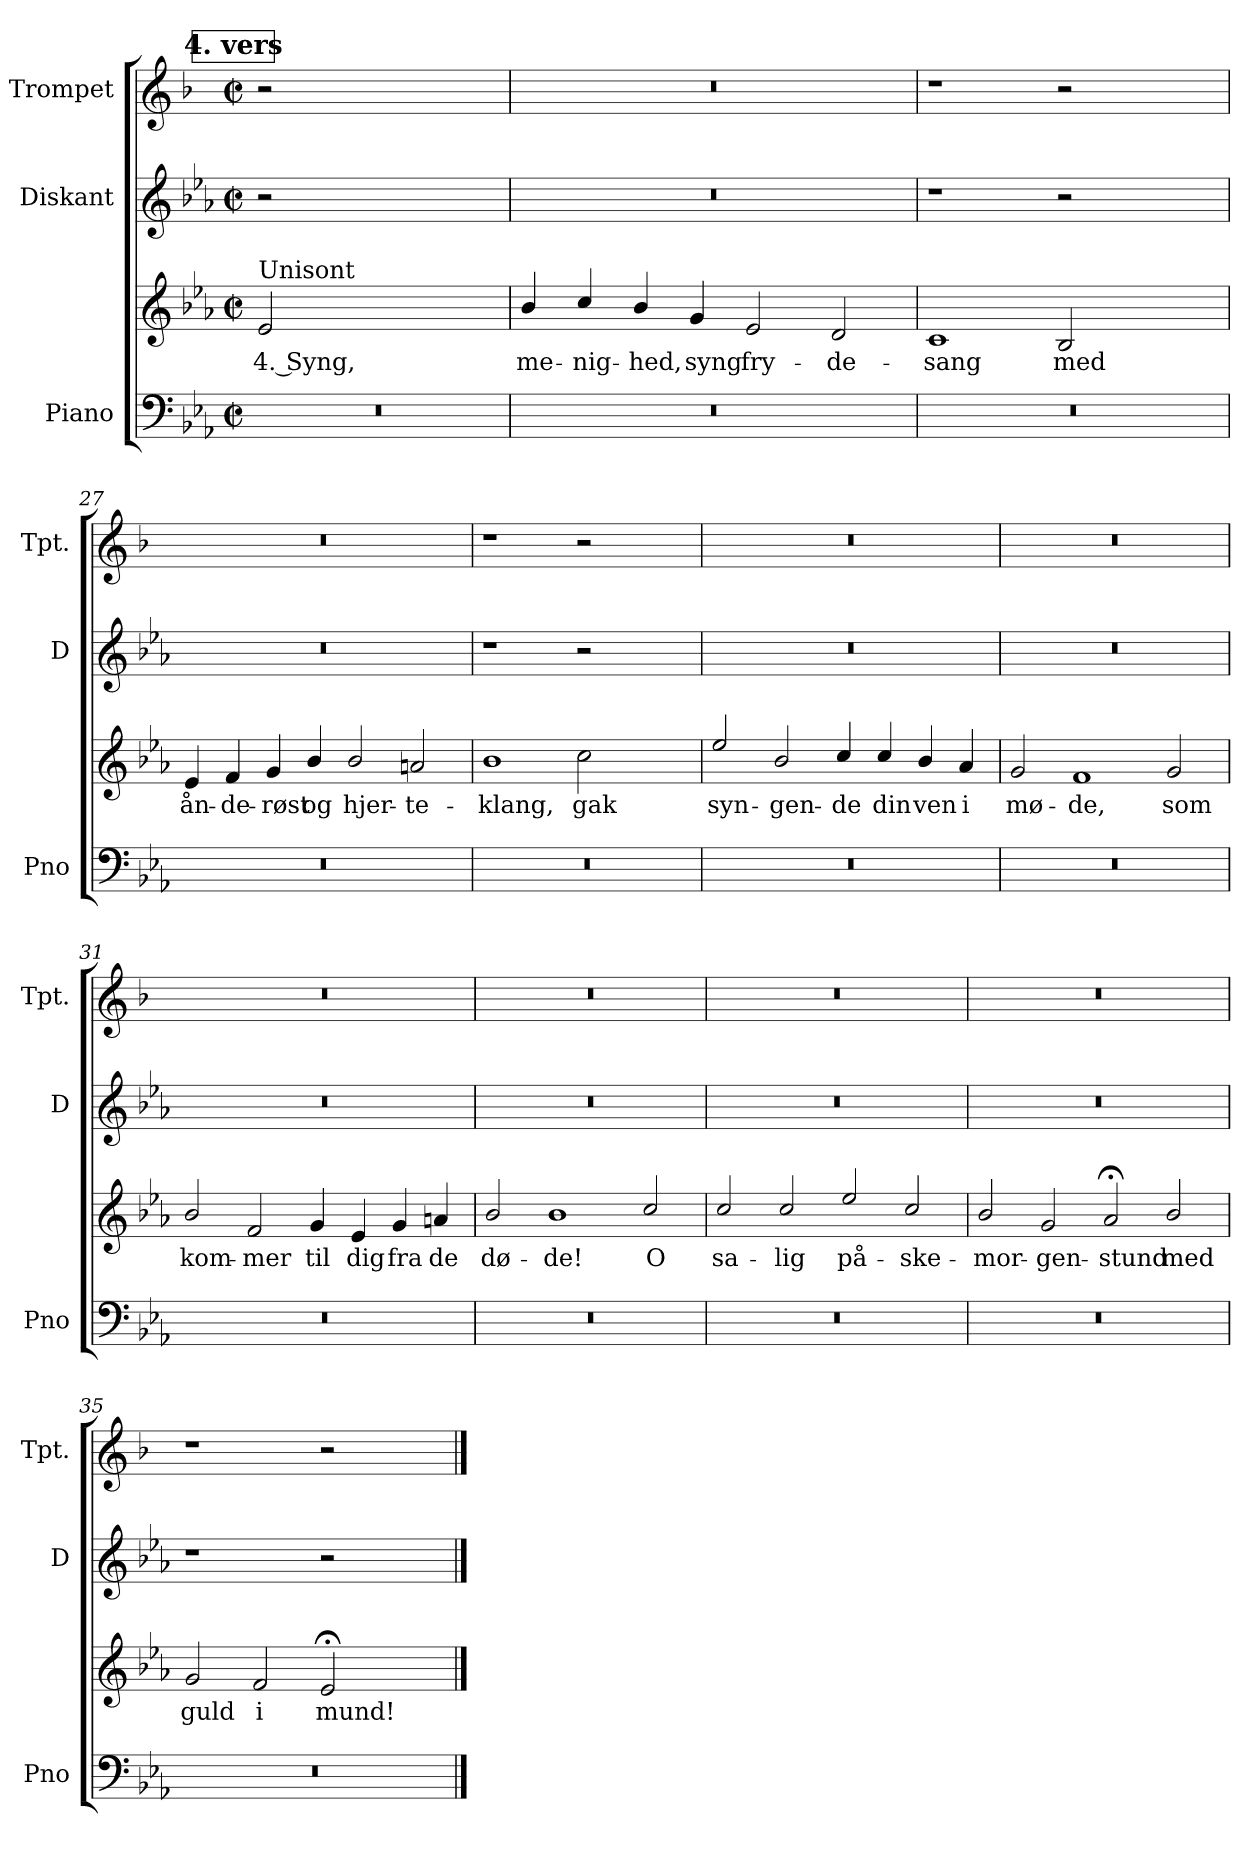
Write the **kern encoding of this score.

**kern	**kern	**text	**kern	**kern
*part3	*part3	*part3	*part2	*part1
*staff4	*staff3	*staff3	*staff2	*staff1
*I"Piano	*	*	*I"Diskant	*I"Trompet
*I'Pno	*	*	*I'D	*I'Tpt.
!!LO:PB:g=z
*clefF4	*clefG2	*	*clefG2	*clefG2
*	*	*	*	*ITrd1c2
*k[b-e-a-]	*k[b-e-a-]	*	*k[b-e-a-]	*k[b-e-a-]
*E-:	*E-:	*	*E-:	*E-:
*M4/2	*M4/2	*	*M4/2	*M4/2
*met(c|)	*met(c|)	*	*met(c|)	*met(c|)
!!LO:REH:place=s1:a:B:cj:t=4. vers
=24X3	=24X3	=24X3	=24X3	=24X3
!	!LO:TX:a:t=Unisont	!	!	!
!	!	!LO:LY:b	!	!
0r	2e-/	4. Syng,	2r	2r
.	1.ryy	.	1.ryy	1.ryy
=25	=25	=25	=25	=25
!	!	!LO:LY:b	!	!
0r	4b-/	me-	0r	0r
!	!	!LO:LY:b	!	!
.	4cc/	-nig-	.	.
!	!	!LO:LY:b	!	!
.	4b-/	-hed,	.	.
!	!	!LO:LY:b	!	!
.	4g/	syng	.	.
!	!	!LO:LY:b	!	!
.	2e-/	fry-	.	.
!	!	!LO:LY:b	!	!
.	2d/	-de-	.	.
=26	=26	=26	=26	=26
!	!	!LO:LY:b	!	!
0r	1c	-sang	1r	1r
!	!	!LO:LY:b	!	!
.	2B-/	med	2r	2r
.	2ryy	.	2ryy	2ryy
=27	=27	=27	=27	=27
!	!	!LO:LY:b	!	!
0r	4e-/	ån-	0r	0r
!	!	!LO:LY:b	!	!
.	4f/	-de-	.	.
!	!	!LO:LY:b	!	!
.	4g/	-røst	.	.
!	!	!LO:LY:b	!	!
.	4b-/	og	.	.
!	!	!LO:LY:b	!	!
.	2b-/	hjer-	.	.
!	!	!LO:LY:b	!	!
.	2an/	-te-	.	.
=28	=28	=28	=28	=28
!	!	!LO:LY:b	!	!
0r	1b-	-klang,	1r	1r
!	!	!LO:LY:b	!	!
.	2cc\	gak	2r	2r
.	2ryy	.	2ryy	2ryy
!!LO:LB:g=z
=29	=29	=29	=29	=29
!	!	!LO:LY:b	!	!
0r	2ee-/	syn-	0r	0r
!	!	!LO:LY:b	!	!
.	2b-/	-gen-	.	.
!	!	!LO:LY:b	!	!
.	4cc/	-de	.	.
!	!	!LO:LY:b	!	!
.	4cc/	din	.	.
!	!	!LO:LY:b	!	!
.	4b-/	ven	.	.
!	!	!LO:LY:b	!	!
.	4a-/	i	.	.
=30	=30	=30	=30	=30
!	!	!LO:LY:b	!	!
0r	2g/	mø-	0r	0r
!	!	!LO:LY:b	!	!
.	1f	-de,	.	.
!	!	!LO:LY:b	!	!
.	2g/	som	.	.
=31	=31	=31	=31	=31
!	!	!LO:LY:b	!	!
0r	2b-/	kom-	0r	0r
!	!	!LO:LY:b	!	!
.	2f/	-mer	.	.
!	!	!LO:LY:b	!	!
.	4g/	til	.	.
!	!	!LO:LY:b	!	!
.	4e-/	dig	.	.
!	!	!LO:LY:b	!	!
.	4g/	fra	.	.
!	!	!LO:LY:b	!	!
.	4an/	de	.	.
=32	=32	=32	=32	=32
!	!	!LO:LY:b	!	!
0r	2b-/	dø-	0r	0r
!	!	!LO:LY:b	!	!
.	1b-	-de!	.	.
!	!	!LO:LY:b	!	!
.	2cc/	O	.	.
=33	=33	=33	=33	=33
!	!	!LO:LY:b	!	!
0r	2cc/	sa-	0r	0r
!	!	!LO:LY:b	!	!
.	2cc/	-lig	.	.
!	!	!LO:LY:b	!	!
.	2ee-/	på-	.	.
!	!	!LO:LY:b	!	!
.	2cc/	-ske-	.	.
!!LO:LB:g=z
=34	=34	=34	=34	=34
!	!	!LO:LY:b	!	!
0r	2b-/	-mor-	0r	0r
!	!	!LO:LY:b	!	!
.	2g/	-gen-	.	.
!	!	!LO:LY:b	!	!
.	2a-;</	-stund	.	.
!	!	!LO:LY:b	!	!
.	2b-/	med	.	.
=35	=35	=35	=35	=35
!	!	!LO:LY:b	!	!
0r	2g/	guld	1r	1r
!	!	!LO:LY:b	!	!
.	2f/	i	.	.
!	!	!LO:LY:b	!	!
.	2e-;</	mund!	2r	2r
.	2ryy	.	2ryy	2ryy
==	==	==	==	==
*-	*-	*-	*-	*-
